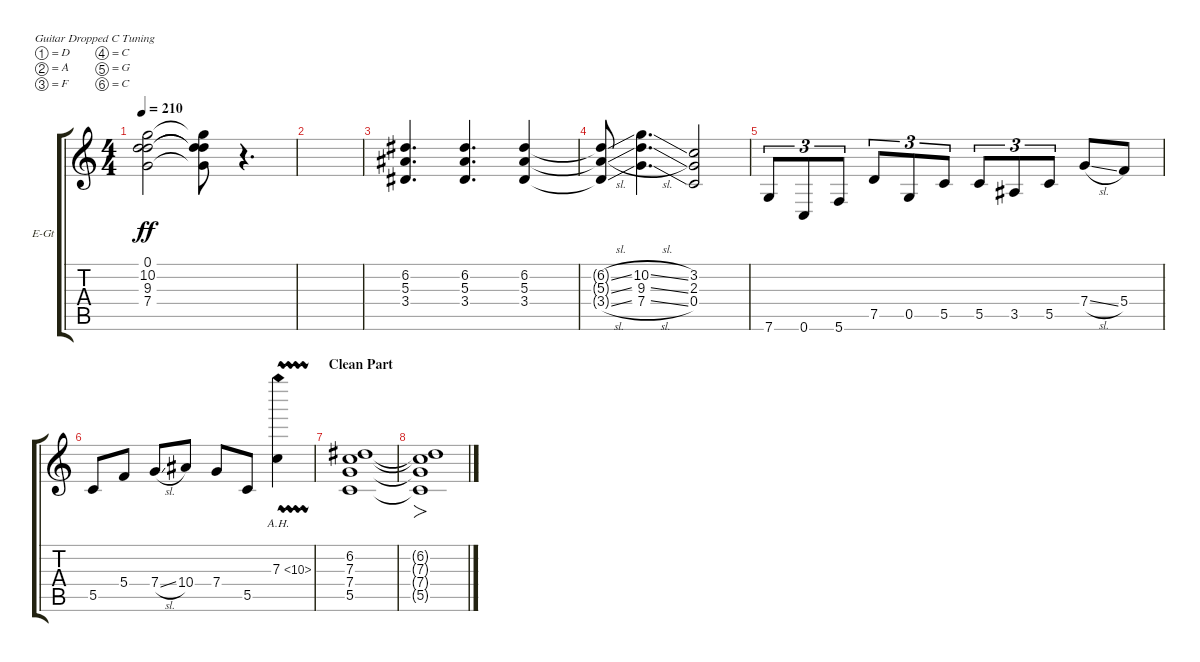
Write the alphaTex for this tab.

\defaultSystemsLayout 4
\bracketExtendMode groupsimilarinstruments
\firstSystemTrackNameOrientation horizontal
\otherSystemsTrackNameOrientation horizontal
\track ("Right Guitar" "E-Gt") {instrument distortionguitar}
\staff {score tabs}
\tuning (D4 A3 F3 C3 G2 C2)
\ts (4 4)
\tempo 210
\clef g2
\ks c
(7.4 9.3 10.2 0.1).2{dy ff} (7.4{t} 9.3{t} 10.2{t} 0.1{t}).8 r.4{d} |
|
(6.2 3.4 5.3).4{d} (3.4 5.3 6.2).4{d} (3.4 6.2 5.3).4 |
(3.4{sl t} 6.2{sl t} 5.3{sl t}).8 (7.4{sl} 9.3{sl} 10.2{sl}).4{d} (0.4 2.3 3.2).2 |
7.6.8{tu (3 2)} 0.6.8{tu (3 2)} 5.6.8{tu (3 2)} 7.5.8{tu (3 2)} 0.5.8{tu (3 2)} 5.5.8{tu (3 2)} 5.5.8{tu (3 2)} 3.5.8{tu (3 2)} 5.5.8{tu (3 2)} 7.4{sl}.8 5.4.8 |
5.5.8 5.4.8 7.4{sl}.8 10.4.8 7.4.8 5.5.8 7.3{ah 3 vw}.4 |
\section ("" "Clean Part")
(5.5 7.4 7.3 6.2).1 |
(6.2{t} 7.3{t} 7.4{t} 5.5{t}).1{fo}
